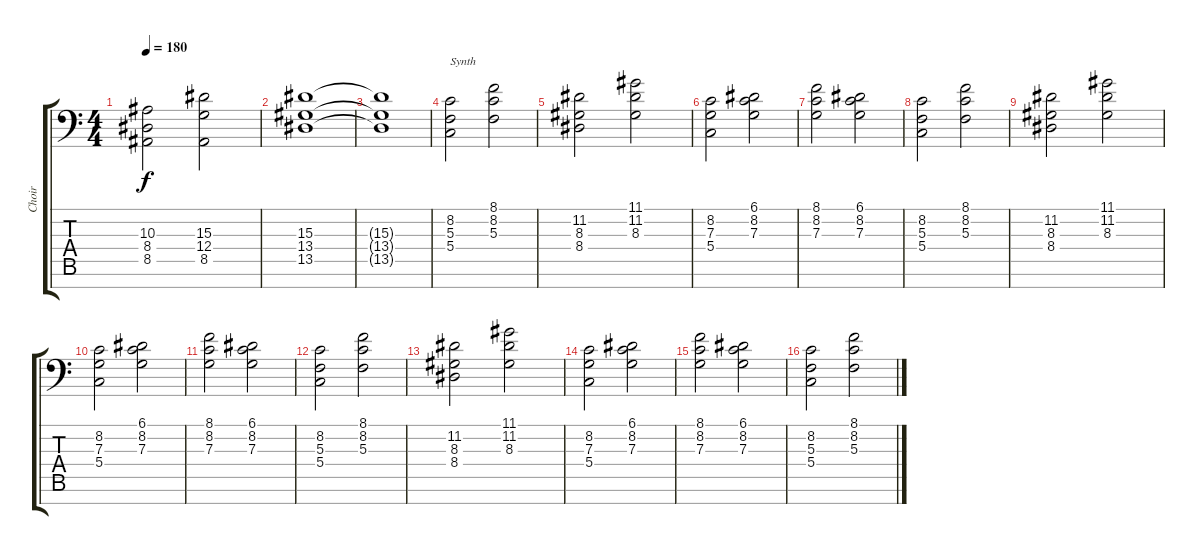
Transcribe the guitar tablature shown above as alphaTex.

\track ("Choir" "Choir") {instrument choiraahs}
\staff {score tabs}
\tuning (A3 E3 C3 G2 D2 A1 E1) {hide}
\ts (4 4)
\tempo 180
\clef f4
\ks c
(10.3 8.4 8.5).2{dy f} (15.3 12.4 8.5).2 |
(15.3 13.4 13.5).1 |
(15.3{t} 13.4{t} 13.5{t}).1 |
(8.2 5.3 5.4).2{txt "Synth" volume 10} (8.1 8.2 5.3).2 |
(11.2 8.3 8.4).2 (11.1 11.2 8.3).2 |
(8.2 7.3 5.4).2 (6.1 8.2 7.3).2 |
(8.1 8.2 7.3).2 (6.1 8.2 7.3).2 |
(8.2 5.3 5.4).2 (8.1 8.2 5.3).2 |
(11.2 8.3 8.4).2 (11.1 11.2 8.3).2 |
(8.2 7.3 5.4).2 (6.1 8.2 7.3).2 |
(8.1 8.2 7.3).2 (6.1 8.2 7.3).2 |
(8.2 5.3 5.4).2 (8.1 8.2 5.3).2 |
(11.2 8.3 8.4).2 (11.1 11.2 8.3).2 |
(8.2 7.3 5.4).2 (6.1 8.2 7.3).2 |
(8.1 8.2 7.3).2 (6.1 8.2 7.3).2 |
(8.2 5.3 5.4).2 (8.1 8.2 5.3).2
